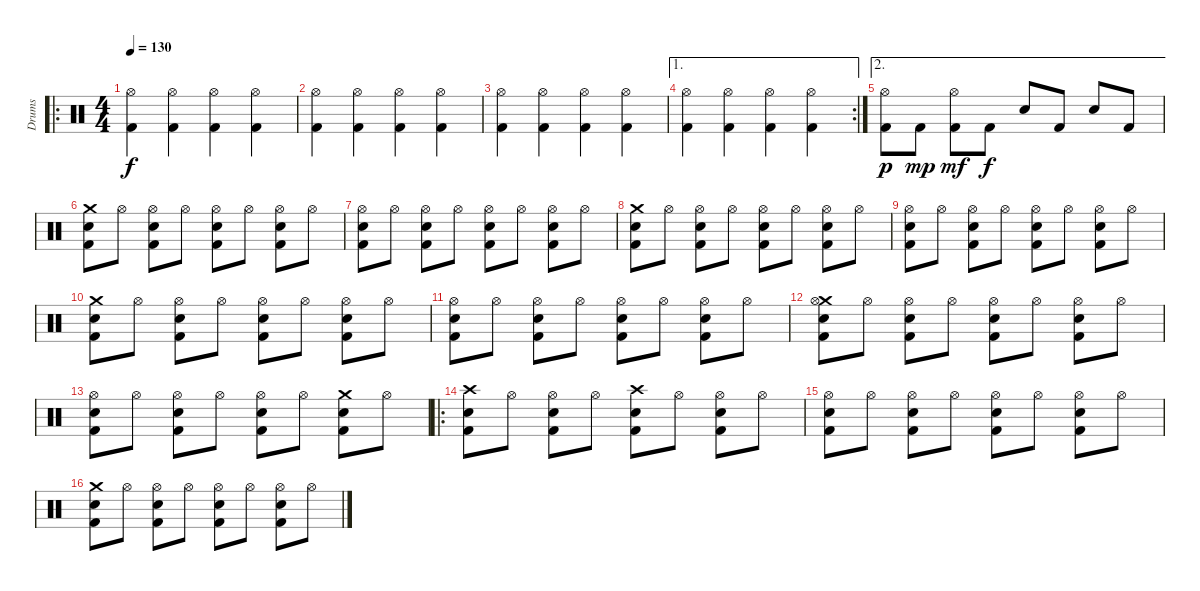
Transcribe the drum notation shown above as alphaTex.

\track ("Drums" "Drums") {instrument percussion}
\staff {score}
\articulation defaults
\ro
\ts (4 4)
\tempo 130
\clef neutral
\ks c
("Kick (hit) 2" "Hi-Hat (open)").4{dy f} ("Kick (hit) 2" "Hi-Hat (open)").4 ("Kick (hit) 2" "Hi-Hat (open)").4 ("Kick (hit) 2" "Hi-Hat (open)").4 |
("Kick (hit) 2" "Hi-Hat (open)").4 ("Kick (hit) 2" "Hi-Hat (open)").4 ("Kick (hit) 2" "Hi-Hat (open)").4 ("Kick (hit) 2" "Hi-Hat (open)").4 |
("Kick (hit) 2" "Hi-Hat (open)").4 ("Kick (hit) 2" "Hi-Hat (open)").4 ("Kick (hit) 2" "Hi-Hat (open)").4 ("Kick (hit) 2" "Hi-Hat (open)").4 |
\ae 1
\rc 2
("Kick (hit) 2" "Hi-Hat (open)").4 ("Kick (hit) 2" "Hi-Hat (open)").4 ("Kick (hit) 2" "Hi-Hat (open)").4 ("Kick (hit) 2" "Hi-Hat (open)").4 |
\ae 2
("Kick (hit) 2" "Hi-Hat (open)").8{dy p} "Kick (hit) 2".8{dy mp} ("Kick (hit) 2" "Hi-Hat (open)").8{dy mf} "Kick (hit) 2".8{dy f} "Snare (hit) 2".8 "Kick (hit) 2".8 "Snare (hit) 2".8 "Kick (hit) 2".8 |
("Kick (hit) 2" "Crash medium (hit)" "Snare (hit) 2").8 "Hi-Hat (open)".8 ("Kick (hit) 2" "Hi-Hat (open)" "Snare (hit) 2").8 "Hi-Hat (open)".8 ("Kick (hit) 2" "Hi-Hat (open)" "Snare (hit) 2").8 "Hi-Hat (open)".8 ("Kick (hit) 2" "Hi-Hat (open)" "Snare (hit) 2").8 "Hi-Hat (open)".8 |
("Kick (hit) 2" "Hi-Hat (open)" "Snare (hit) 2").8 "Hi-Hat (open)".8 ("Kick (hit) 2" "Hi-Hat (open)" "Snare (hit) 2").8 "Hi-Hat (open)".8 ("Kick (hit) 2" "Hi-Hat (open)" "Snare (hit) 2").8 "Hi-Hat (open)".8 ("Kick (hit) 2" "Hi-Hat (open)" "Snare (hit) 2").8 "Hi-Hat (open)".8 |
("Kick (hit) 2" "Crash medium (hit)" "Snare (hit) 2").8 "Hi-Hat (open)".8 ("Kick (hit) 2" "Hi-Hat (open)" "Snare (hit) 2").8 "Hi-Hat (open)".8 ("Kick (hit) 2" "Hi-Hat (open)" "Snare (hit) 2").8 "Hi-Hat (open)".8 ("Kick (hit) 2" "Hi-Hat (open)" "Snare (hit) 2").8 "Hi-Hat (open)".8 |
("Kick (hit) 2" "Hi-Hat (open)" "Snare (hit) 2").8 "Hi-Hat (open)".8 ("Kick (hit) 2" "Hi-Hat (open)" "Snare (hit) 2").8 "Hi-Hat (open)".8 ("Kick (hit) 2" "Hi-Hat (open)" "Snare (hit) 2").8 "Hi-Hat (open)".8 ("Kick (hit) 2" "Hi-Hat (open)" "Snare (hit) 2").8 "Hi-Hat (open)".8 |
("Kick (hit) 2" "Crash medium (hit)" "Snare (hit) 2").8 "Hi-Hat (open)".8 ("Kick (hit) 2" "Hi-Hat (open)" "Snare (hit) 2").8 "Hi-Hat (open)".8 ("Kick (hit) 2" "Hi-Hat (open)" "Snare (hit) 2").8 "Hi-Hat (open)".8 ("Kick (hit) 2" "Hi-Hat (open)" "Snare (hit) 2").8 "Hi-Hat (open)".8 |
("Kick (hit) 2" "Hi-Hat (open)" "Snare (hit) 2").8 "Hi-Hat (open)".8 ("Kick (hit) 2" "Hi-Hat (open)" "Snare (hit) 2").8 "Hi-Hat (open)".8 ("Kick (hit) 2" "Hi-Hat (open)" "Snare (hit) 2").8 "Hi-Hat (open)".8 ("Kick (hit) 2" "Hi-Hat (open)" "Snare (hit) 2").8 "Hi-Hat (open)".8 |
("Kick (hit) 2" "Crash medium (hit)" "Hi-Hat (open)" "Snare (hit) 2").8 "Hi-Hat (open)".8 ("Kick (hit) 2" "Hi-Hat (open)" "Snare (hit) 2").8 "Hi-Hat (open)".8 ("Kick (hit) 2" "Hi-Hat (open)" "Snare (hit) 2").8 "Hi-Hat (open)".8 ("Kick (hit) 2" "Hi-Hat (open)" "Snare (hit) 2").8 "Hi-Hat (open)".8 |
("Kick (hit) 2" "Hi-Hat (open)" "Snare (hit) 2").8 "Hi-Hat (open)".8 ("Kick (hit) 2" "Hi-Hat (open)" "Snare (hit) 2").8 "Hi-Hat (open)".8 ("Kick (hit) 2" "Hi-Hat (open)" "Snare (hit) 2").8 "Hi-Hat (open)".8 ("Kick (hit) 2" "Crash medium (hit)" "Snare (hit) 2").8 "Hi-Hat (open)".8 |
\ro
("Kick (hit) 2" "Crash high (hit)" "Snare (hit) 2").8 "Hi-Hat (open)".8 ("Kick (hit) 2" "Hi-Hat (open)" "Snare (hit) 2").8 "Hi-Hat (open)".8 ("Kick (hit) 2" "Crash high (hit)" "Snare (hit) 2").8 "Hi-Hat (open)".8 ("Kick (hit) 2" "Hi-Hat (open)" "Snare (hit) 2").8 "Hi-Hat (open)".8 |
("Kick (hit) 2" "Hi-Hat (open)" "Snare (hit) 2").8 "Hi-Hat (open)".8 ("Kick (hit) 2" "Hi-Hat (open)" "Snare (hit) 2").8 "Hi-Hat (open)".8 ("Kick (hit) 2" "Hi-Hat (open)" "Snare (hit) 2").8 "Hi-Hat (open)".8 ("Kick (hit) 2" "Hi-Hat (open)" "Snare (hit) 2").8 "Hi-Hat (open)".8 |
("Kick (hit) 2" "Crash medium (hit)" "Snare (hit) 2").8 "Hi-Hat (open)".8 ("Kick (hit) 2" "Hi-Hat (open)" "Snare (hit) 2").8 "Hi-Hat (open)".8 ("Kick (hit) 2" "Hi-Hat (open)" "Snare (hit) 2").8 "Hi-Hat (open)".8 ("Kick (hit) 2" "Hi-Hat (open)" "Snare (hit) 2").8 "Hi-Hat (open)".8
